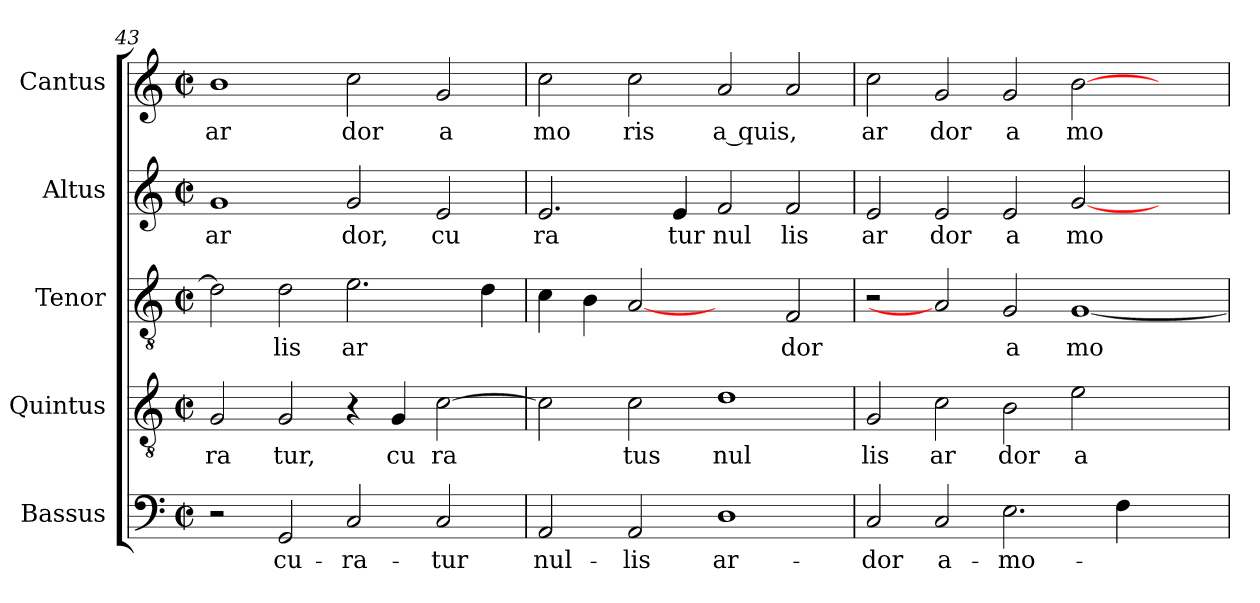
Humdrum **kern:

**kern	**text	**kern	**text	**kern	**text	**kern	**text	**kern	**text
*part5	*part5	*part4	*part4	*part3	*part3	*part2	*part2	*part1	*part1
*staff5	*staff5	*staff4	*staff4	*staff3	*staff3	*staff2	*staff2	*staff1	*staff1
*I"Bassus	*	*I"Quintus	*	*I"Tenor	*	*I"Altus	*	*I"Cantus	*
*clefF4	*	*clefGv2	*	*clefGv2	*	*clefG2	*	*clefG2	*
*M2/2	*	*M2/2	*	*M2/2	*	*M2/2	*	*M2/2	*
*met(c|)	*	*met(c|)	*	*met(c|)	*	*met(c|)	*	*met(c|)	*
=43	=43	=43	=43	=43	=43	=43	=43	=43	=43
!	!	!	!LO:LY:b:cj	!	!	!	!LO:LY:b:cj	!	!LO:LY:b:cj
2r	.	2G/	ra	2d\]	.	1g	ar	1b	ar
!	!LO:LY:b:cj	!	!LO:LY:b:cj	!	!LO:LY:b:cj	!	!	!	!
2GG/	cu-	2G/	tur,	2d\	lis	.	.	.	.
!	!LO:LY:b:cj	!	!	!	!LO:LY:b:cj	!	!LO:LY:b:cj	!	!LO:LY:b:cj
2C/	-ra-	4r	.	2.e\	ar	2g/	dor,	2cc\	dor
!	!	!	!LO:LY:b:cj	!	!	!	!	!	!
.	.	4G/	cu	.	.	.	.	.	.
!	!LO:LY:b:cj	!	!LO:LY:b:cj	!	!	!	!LO:LY:b:cj	!	!LO:LY:b:cj
2C/	-tur	[>2c\	ra	.	.	2e/	cu	2g/	a
.	.	.	.	4d\	.	.	.	.	.
=44	=44	=44	=44	=44	=44	=44	=44	=44	=44
!	!LO:LY:b:cj	!	!	!	!	!	!LO:LY:b:cj	!	!LO:LY:b:cj
2AA/	nul-	2c\]	.	4c\	.	2.e/	ra	2cc\	mo
.	.	.	.	4B\	.	.	.	.	.
!	!LO:LY:b:cj	!	!LO:LY:b:cj	!	!	!	!	!	!LO:LY:b:cj
2AA/	-lis	2c\	tus	[2A	.	.	.	2cc\	ris
!	!	!	!	!	!	!	!LO:LY:b:cj	!	!
.	.	.	.	.	.	4e/	tur	.	.
!	!LO:LY:b:cj	!	!LO:LY:b:cj	!	!	!	!LO:LY:b:cj	!	!LO:LY:b:cj
1D	ar-	1d	nul	2ryy	.	2f/	nul	2a/	a quis,
!	!	!	!	!	!LO:LY:b:cj	!	!LO:LY:b:cj	!	!
.	.	.	.	2F/	dor	2f/	lis	2a/	.
=45	=45	=45	=45	=45	=45	=45	=45	=45	=45
!	!LO:LY:b:cj	!	!LO:LY:b:cj	!	!	!	!LO:LY:b:cj	!	!LO:LY:b:cj
2C/	-dor	2G/	lis	2r	.	2e/	ar	2cc\	ar
!	!LO:LY:b:cj	!	!LO:LY:b:cj	!	!	!	!LO:LY:b:cj	!	!LO:LY:b:cj
2C/	a-	2c\	ar	2A]	.	2e/	dor	2g/	dor
!	!LO:LY:b	!	!LO:LY:b:cj	!	!LO:LY:b:cj	!	!LO:LY:b:cj	!	!LO:LY:b:cj
2.E\	-mo-	2B\	dor	2G/	a	2e/	a	2g/	a
!	!	!	!LO:LY:b:cj	!	!LO:LY:b:cj	!	!LO:LY:b	!	!LO:LY:b
.	.	2e\	a	[<1G	mo	[<2g/	mo	[>2b\	mo
4F\	.	.	.	.	.	.	.	.	.
2ryy	.	2ryy	.	.	.	2ryy	.	2ryy	.
=	=	=	=	=	=	=	=	=	=
*-	*-	*-	*-	*-	*-	*-	*-	*-	*-
